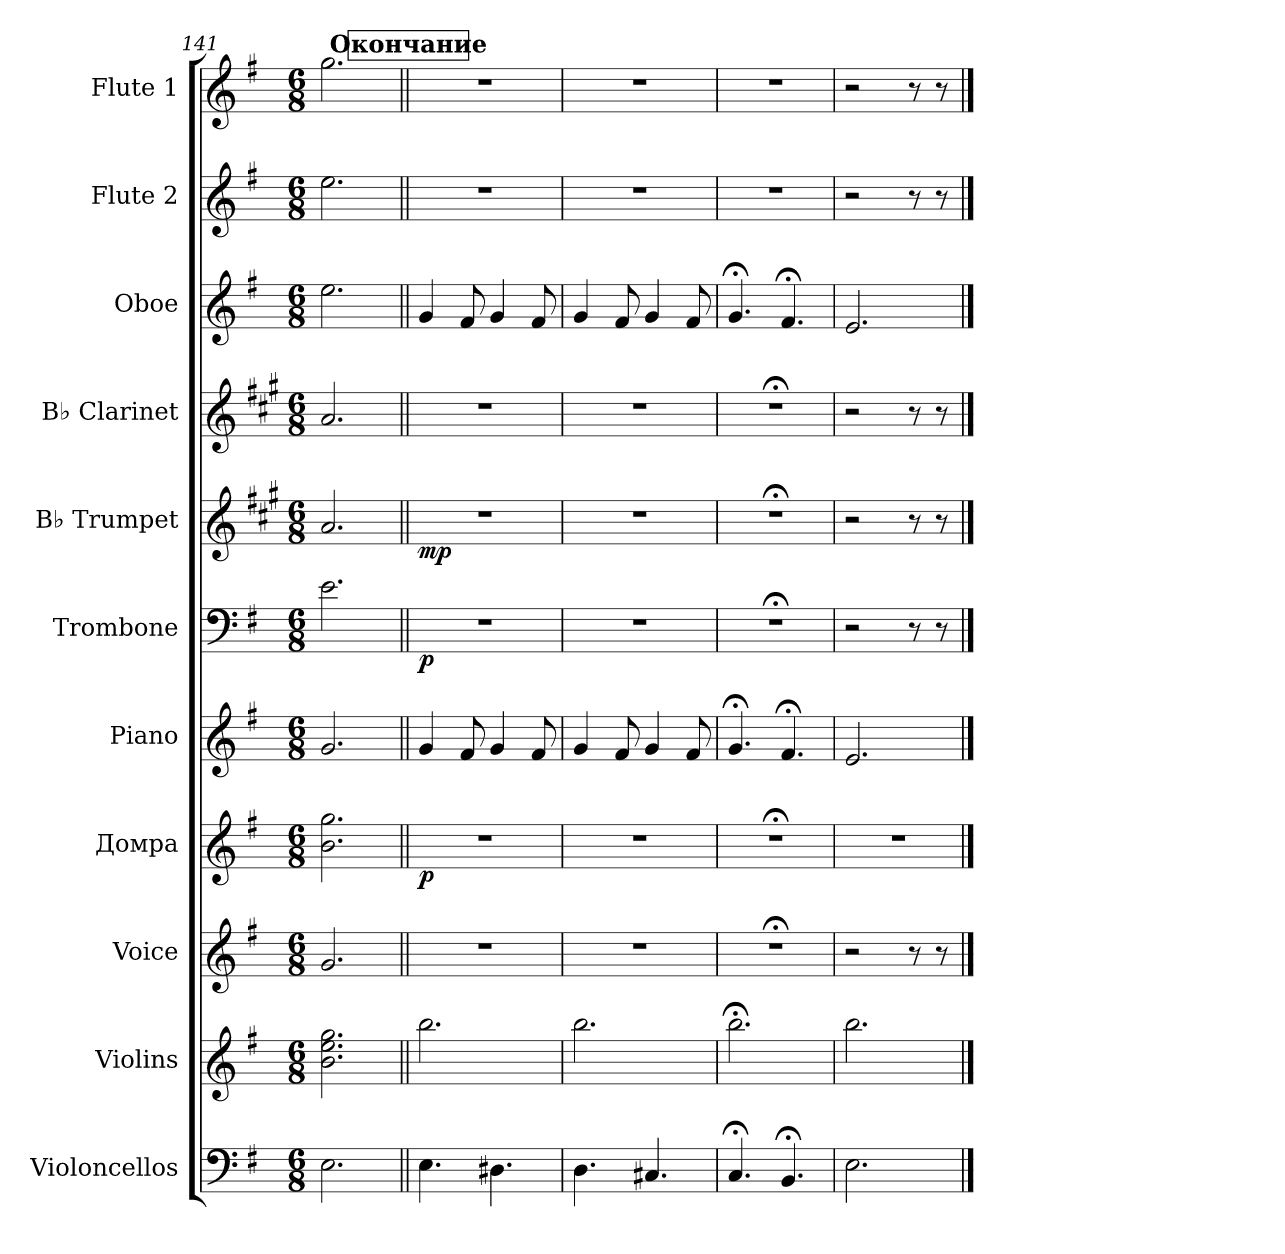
**kern	**kern	**kern	**kern	**dynam	**kern	**kern	**dynam	**kern	**dynam	**kern	**kern	**kern	**kern
*part11	*part10	*part9	*part8	*part8	*part7	*part6	*part6	*part5	*part5	*part4	*part3	*part2	*part1
*staff11	*staff10	*staff9	*staff8	*staff8	*staff7	*staff6	*staff6	*staff5	*staff5	*staff4	*staff3	*staff2	*staff1
*I"Violoncellos	*I"Violins	*I"Voice	*I"Домра	*	*I"Piano	*I"Trombone	*	*I"B♭ Trumpet	*	*I"B♭ Clarinet	*I"Oboe	*I"Flute 2	*I"Flute 1
*I'Vcs.	*I'Vlns.	*I'Vo.	*	*	*I'Pno.	*I'Tbn.	*	*I'B♭ Tpt.	*	*I'B♭ Cl.	*I'Ob.	*I'Fl. 2	*I'Fl. 1
*clefF4	*clefG2	*clefG2	*clefG2	*	*clefG2	*clefF4	*	*clefG2	*	*clefG2	*clefG2	*clefG2	*clefG2
*	*	*	*	*	*	*	*	*ITrd1c2	*	*ITrd1c2	*	*	*
*k[f#]	*k[f#]	*k[f#]	*k[f#]	*	*k[f#]	*k[f#]	*	*k[f#]	*	*k[f#]	*k[f#]	*k[f#]	*k[f#]
*M6/8	*M6/8	*M6/8	*M6/8	*	*M6/8	*M6/8	*	*M6/8	*	*M6/8	*M6/8	*M6/8	*M6/8
=141	=141	=141	=141	=141	=141	=141	=141	=141	=141	=141	=141	=141	=141
2.E\	2.b\ 2.ee\ 2.gg\	2.g/	2.b\ 2.gg\	.	2.g/	2.e\	.	2.g/	.	2.g/	2.ee\	2.ee\	2.gg\
!!LO:REH:place=s1:a:B:fs=14:t=Окончание
=142||	=142||	=142||	=142||	=142||	=142||	=142||	=142||	=142||	=142||	=142||	=142||	=142||	=142||
!	!	!	!	!LO:DY:b	!	!	!LO:DY:b	!	!LO:DY:b	!	!	!	!
4.E\	2.bb\	2.r	2.r	p	4g/	2.r	p	2.r	mp	2.r	4g/	2.r	2.r
.	.	.	.	.	8f#/	.	.	.	.	.	8f#/	.	.
4.D#X\	.	.	.	.	4g/	.	.	.	.	.	4g/	.	.
.	.	.	.	.	8f#/	.	.	.	.	.	8f#/	.	.
=143	=143	=143	=143	=143	=143	=143	=143	=143	=143	=143	=143	=143	=143
4.D\	2.bb\	2.r	2.r	.	4g/	2.r	.	2.r	.	2.r	4g/	2.r	2.r
.	.	.	.	.	8f#/	.	.	.	.	.	8f#/	.	.
4.C#X/	.	.	.	.	4g/	.	.	.	.	.	4g/	.	.
.	.	.	.	.	8f#/	.	.	.	.	.	8f#/	.	.
=144	=144	=144	=144	=144	=144	=144	=144	=144	=144	=144	=144	=144	=144
4.C;</	2.bb;<\	2.r;<	2.r;<	.	4.g;</	2.r;<	.	2.r;<	.	2.r;<	4.g;</	2.r	2.r
4.BB;</	.	.	.	.	4.f#;</	.	.	.	.	.	4.f#;</	.	.
=145	=145	=145	=145	=145	=145	=145	=145	=145	=145	=145	=145	=145	=145
2.E\	2.bb\	2r	2.r	.	2.e/	2r	.	2r	.	2r	2.e/	2r	2r
.	.	8r	.	.	.	8r	.	8r	.	8r	.	8r	8r
.	.	8r	.	.	.	8r	.	8r	.	8r	.	8r	8r
==	==	==	==	==	==	==	==	==	==	==	==	==	==
*-	*-	*-	*-	*-	*-	*-	*-	*-	*-	*-	*-	*-	*-
